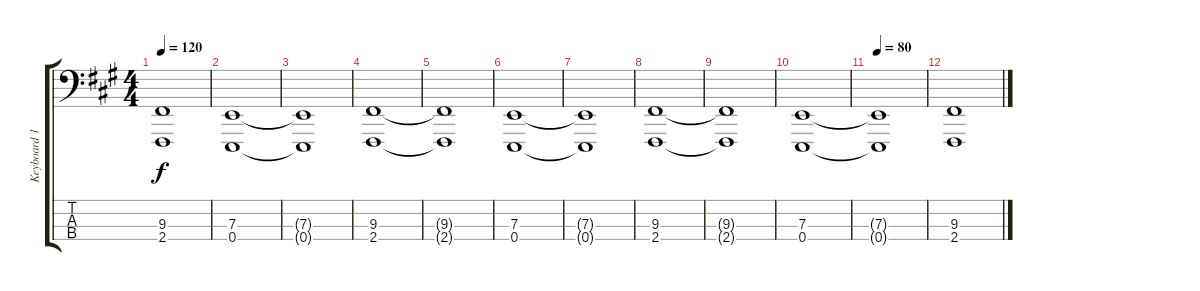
\track ("Keyboard 1 - John F" "Keyboard 1") {instrument tuba}
\staff {score tabs}
\tuning (G2 D2 A1 E1) {hide}
\ts (4 4)
\tempo 120
\clef f4
\ks f#minor
(9.3{t} 2.4{t}).1{dy f} |
(7.3 0.4).1 |
(7.3{t} 0.4{t}).1 |
(9.3 2.4).1 |
(9.3{t} 2.4{t}).1 |
(7.3 0.4).1 |
(7.3{t} 0.4{t}).1 |
(9.3 2.4).1 |
(9.3{t} 2.4{t}).1 |
(7.3 0.4).1 |
\tempo 80
(7.3{t} 0.4{t}).1 |
(9.3 2.4).1
